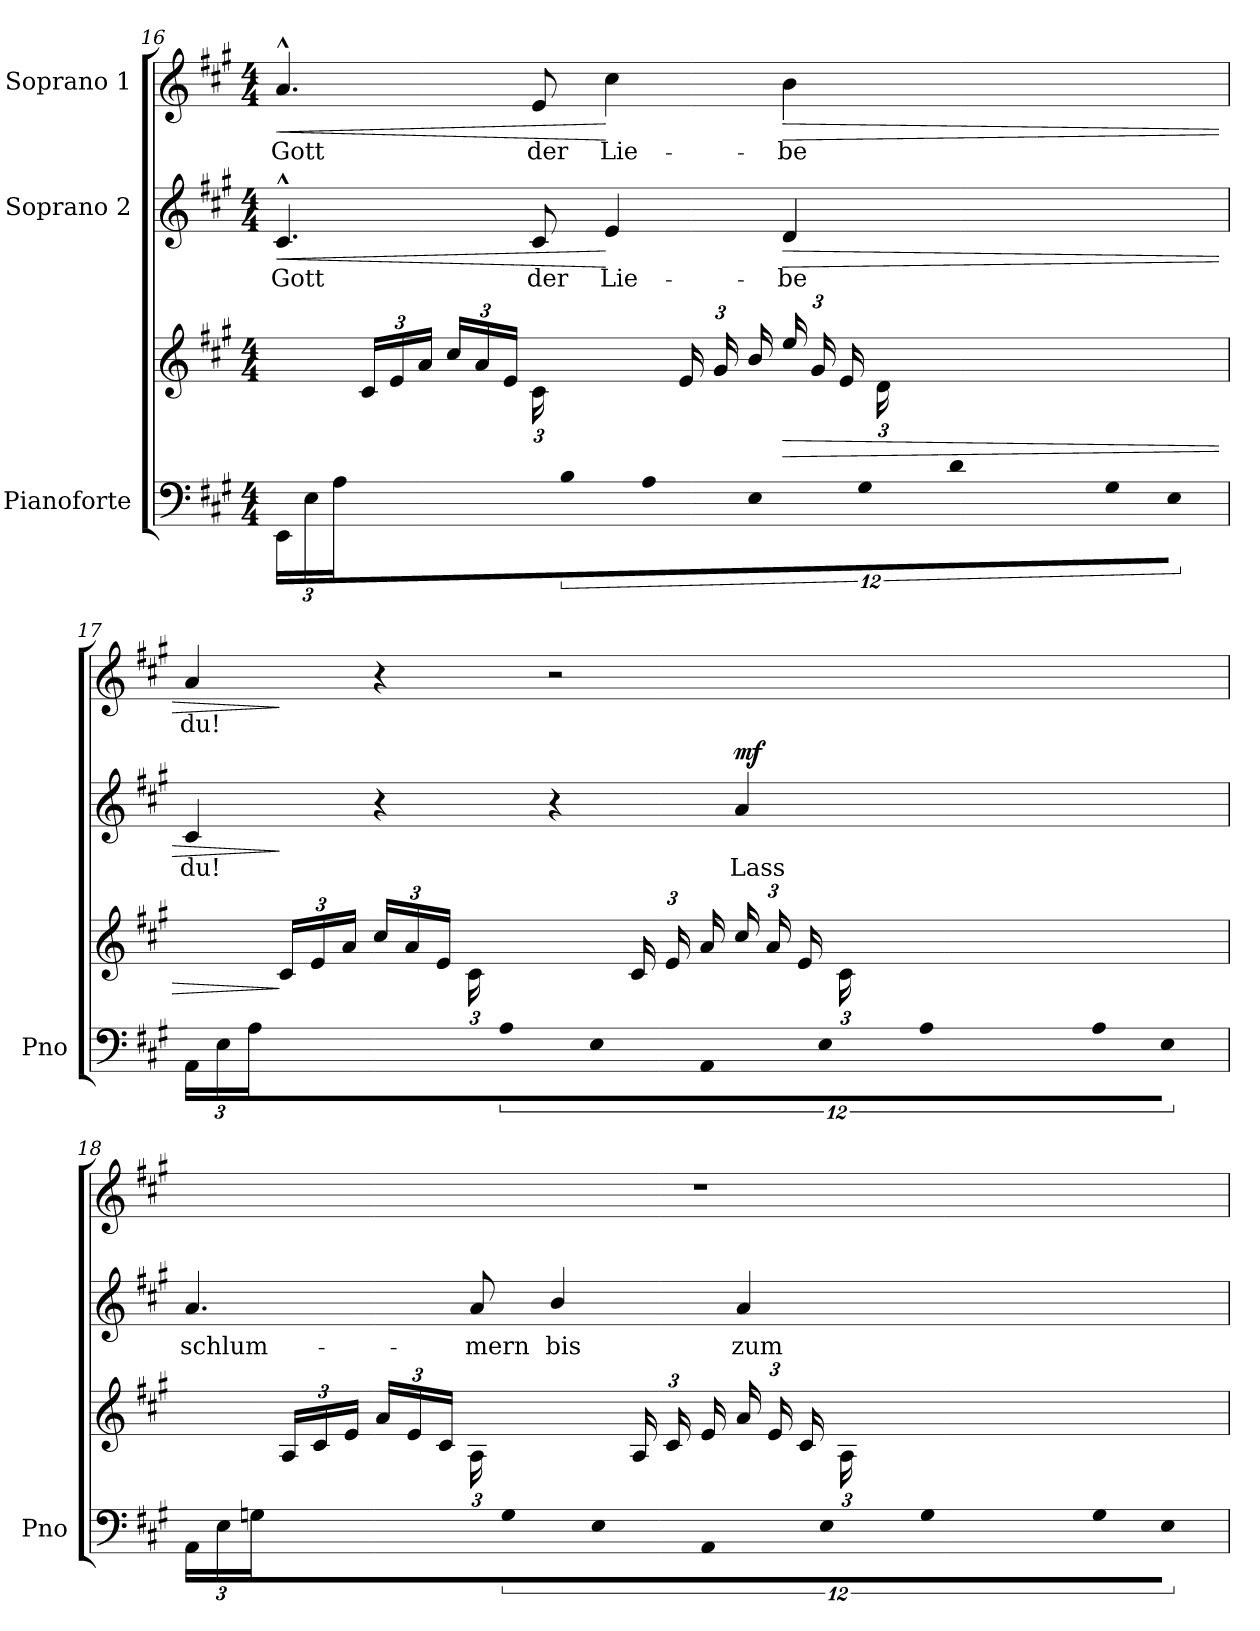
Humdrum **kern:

**kern	**kern	**dynam	**kern	**text	**dynam	**kern	**text	**dynam
*part3	*part3	*part3	*part2	*part2	*part2	*part1	*part1	*part1
*staff4	*staff3	*staff3/4	*staff2	*staff2	*staff2	*staff1	*staff1	*staff1
*I"Pianoforte	*	*	*I"Soprano 2	*	*	*I"Soprano 1	*	*
*I'Pno	*	*	*	*	*	*	*	*
*clefF4	*clefG2	*	*clefG2	*	*	*clefG2	*	*
*k[f#c#g#]	*k[f#c#g#]	*	*k[f#c#g#]	*	*	*k[f#c#g#]	*	*
*M4/4	*M4/4	*	*M4/4	*	*	*M4/4	*	*
=16	=16	=16	=16	=16	=16	=16	=16	=16
*^	*	*	*	*	*	*	*	*
!	!	!	!	!	!	!LO:HP:b	!	!	!LO:HP:b
24EE\LL	1ryy	8ryy	.	4.c#^^/	Gott	<	4.a^^/	Gott	<
24E\	.	.	.	.	.	.	.	.	.
24A\JJ	.	.	.	.	.	.	.	.	.
24%7ryy	.	24c#/LL	.	.	.	.	.	.	.
.	.	24e/	.	.	.	.	.	.	.
.	.	24a/JJ	.	.	.	.	.	.	.
.	.	24cc#/LL	.	.	.	.	.	.	.
.	.	24a/	.	.	.	.	.	.	.
.	.	24e/JJ	.	.	.	.	.	.	.
*	*	*Xbrackettup	*	*	*	*	*	*	*
.	.	24c#\LL	.	8c#/	der	.	8e/	der	.
24B/	.	24%5ryy	.	.	.	.	.	.	.
24A/JJ	.	.	.	.	.	.	.	.	.
24E\LL	.	.	.	4e/	Lie-	[	4cc#\	Lie-	[
24G#\	.	.	.	.	.	.	.	.	.
24d\JJ	.	.	.	.	.	.	.	.	.
*	*	*brackettup	*	*	*	*	*	*	*
24%7ryy	.	24e/LL	.	.	.	.	.	.	.
.	.	24g#/	.	.	.	.	.	.	.
.	.	24b/JJ	.	.	.	.	.	.	.
!	!	!	!LO:HP:b	!	!	!LO:HP:b	!	!	!LO:HP:b
.	.	24ee/LL	>	4d/	-be	>	4b\	-be	>
.	.	24g#/	.	.	.	.	.	.	.
.	.	24e/JJ	.	.	.	.	.	.	.
*	*	*Xbrackettup	*	*	*	*	*	*	*
.	.	24d\LL	.	.	.	.	.	.	.
24G#/	.	12ryy	.	.	.	.	.	.	.
24E/JJ	.	.	.	.	.	.	.	.	.
=17	=17	=17	=17	=17	=17	=17	=17	=17	=17
*	*	*	*	*^	*	*	*^	*	*
24AA\LL	1ryy	8ryy	.	4c#/	8ryy	du!	.	4a/	8ryy	du!	.
24E\	.	.	.	.	.	.	.	.	.	.	.
24A\JJ	.	.	.	.	.	.	.	.	.	.	.
*	*	*brackettup	*	*	*	*	*	*	*	*	*
24%7ryy	.	24c#/LL	]	.	8ryy	.	]	.	8ryy	.	]
.	.	24e/	.	.	.	.	.	.	.	.	.
.	.	24a/JJ	.	.	.	.	.	.	.	.	.
.	.	24cc#/LL	.	4r	4ryy	.	.	4r	4ryy	.	.
.	.	24a/	.	.	.	.	.	.	.	.	.
.	.	24e/JJ	.	.	.	.	.	.	.	.	.
*	*	*Xbrackettup	*	*	*	*	*	*	*	*	*
.	.	24c#\LL	.	.	.	.	.	.	.	.	.
24A/	.	24%5ryy	.	.	.	.	.	.	.	.	.
24E/JJ	.	.	.	.	.	.	.	.	.	.	.
24AA\LL	.	.	.	4r	2ryy	.	.	2r	2ryy	.	.
24E\	.	.	.	.	.	.	.	.	.	.	.
24A\JJ	.	.	.	.	.	.	.	.	.	.	.
*	*	*brackettup	*	*	*	*	*	*	*	*	*
24%7ryy	.	24c#/LL	.	.	.	.	.	.	.	.	.
.	.	24e/	.	.	.	.	.	.	.	.	.
.	.	24a/JJ	.	.	.	.	.	.	.	.	.
!	!	!	!	!	!	!	!LO:DY:a	!	!	!	!
.	.	24cc#/LL	.	4a/	.	Lass	mf	.	.	.	.
.	.	24a/	.	.	.	.	.	.	.	.	.
.	.	24e/JJ	.	.	.	.	.	.	.	.	.
*	*	*Xbrackettup	*	*	*	*	*	*	*	*	*
.	.	24c#\LL	.	.	.	.	.	.	.	.	.
24A/	.	12ryy	.	.	.	.	.	.	.	.	.
24E/JJ	.	.	.	.	.	.	.	.	.	.	.
*	*	*	*	*v	*v	*	*	*	*	*	*
*	*	*	*	*	*	*	*v	*v	*	*
=18	=18	=18	=18	=18	=18	=18	=18	=18	=18
24AA\LL	1ryy	8ryy	.	4.a/	schlum-	.	1r	.	.
24E\	.	.	.	.	.	.	.	.	.
24Gn\JJ	.	.	.	.	.	.	.	.	.
*	*	*brackettup	*	*	*	*	*	*	*
24%7ryy	.	24A/LL	.	.	.	.	.	.	.
.	.	24c#/	.	.	.	.	.	.	.
.	.	24e/JJ	.	.	.	.	.	.	.
.	.	24a/LL	.	.	.	.	.	.	.
.	.	24e/	.	.	.	.	.	.	.
.	.	24c#/JJ	.	.	.	.	.	.	.
*	*	*Xbrackettup	*	*	*	*	*	*	*
.	.	24A\LL	.	8a/	-mern	.	.	.	.
24G/	.	24%5ryy	.	.	.	.	.	.	.
24E/JJ	.	.	.	.	.	.	.	.	.
24AA\LL	.	.	.	4b/	bis	.	.	.	.
24E\	.	.	.	.	.	.	.	.	.
24G\JJ	.	.	.	.	.	.	.	.	.
*	*	*brackettup	*	*	*	*	*	*	*
24%7ryy	.	24A/LL	.	.	.	.	.	.	.
.	.	24c#/	.	.	.	.	.	.	.
.	.	24e/JJ	.	.	.	.	.	.	.
.	.	24a/LL	.	4a/	zum	.	.	.	.
.	.	24e/	.	.	.	.	.	.	.
.	.	24c#/JJ	.	.	.	.	.	.	.
*	*	*Xbrackettup	*	*	*	*	*	*	*
.	.	24A\LL	.	.	.	.	.	.	.
24G/	.	12ryy	.	.	.	.	.	.	.
24E/JJ	.	.	.	.	.	.	.	.	.
*v	*v	*	*	*	*	*	*	*	*
=	=	=	=	=	=	=	=	=
*-	*-	*-	*-	*-	*-	*-	*-	*-
